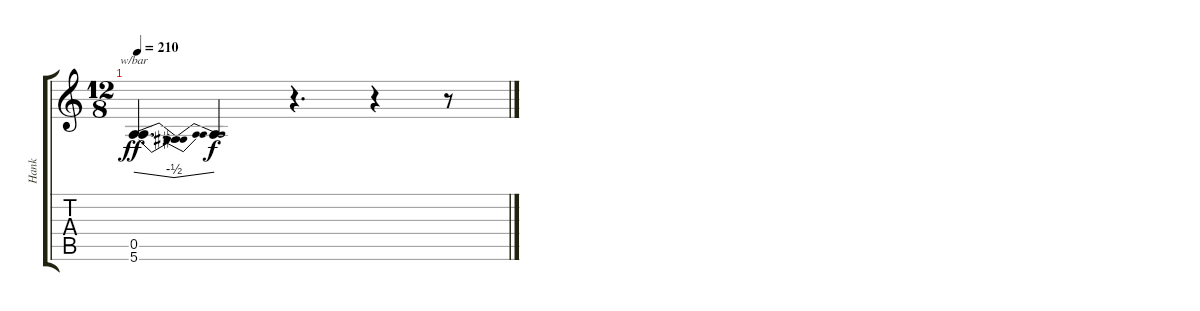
\track ("Hank" "Hank") {instrument electricguitarjazz}
\staff {score tabs}
\tuning (E4 B3 G3 D3 A2 E2) {hide}
\ts (12 8)
\tempo 210
\clef g2
\ks c
(0.5 5.6).4{d tbe (dip default 0 0 30 -2 60 0) dy ff} 0.5{t}.4{d dy f} r.4{d} r.4 r.8
